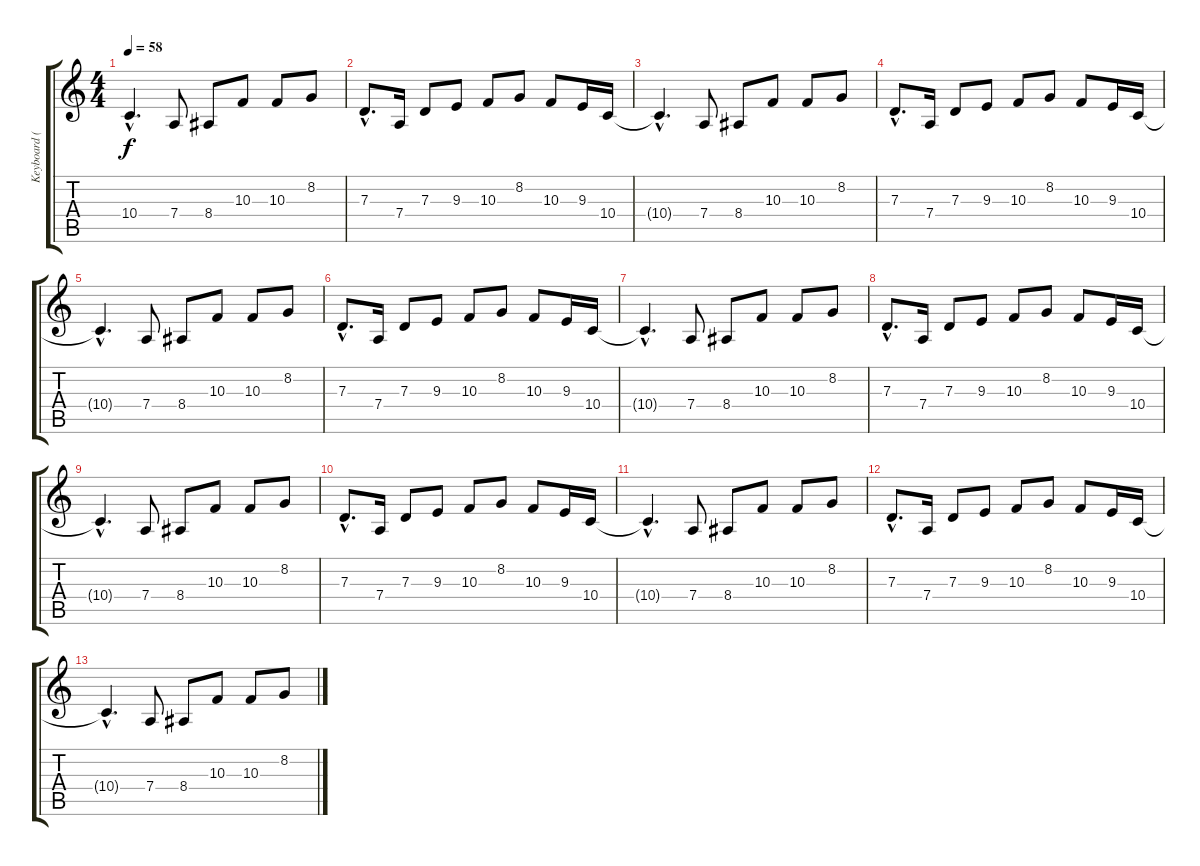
\track ("Keyboard (High Note)" "Keyboard (") {instrument stringensemble1}
\staff {score tabs}
\tuning (E4 B3 G3 D3 A2 E2) {hide}
\ts (4 4)
\tempo 58
\clef g2
\ks c
10.4{hac t}.4{d dy f} 7.4.8 8.4.8 10.3.8 10.3.8 8.2.8 |
7.3{hac}.8{d} 7.4.16 7.3.8 9.3.8 10.3.8 8.2.8 10.3.8 9.3.16 10.4.16 |
10.4{hac t}.4{d} 7.4.8 8.4.8 10.3.8 10.3.8 8.2.8 |
7.3{hac}.8{d} 7.4.16 7.3.8 9.3.8 10.3.8 8.2.8 10.3.8 9.3.16 10.4.16 |
10.4{hac t}.4{d} 7.4.8 8.4.8 10.3.8 10.3.8 8.2.8 |
7.3{hac}.8{d} 7.4.16 7.3.8 9.3.8 10.3.8 8.2.8 10.3.8 9.3.16 10.4.16 |
10.4{hac t}.4{d} 7.4.8 8.4.8 10.3.8 10.3.8 8.2.8 |
7.3{hac}.8{d} 7.4.16{volume 5} 7.3.8 9.3.8 10.3.8 8.2.8 10.3.8 9.3.16 10.4.16 |
10.4{hac t}.4{d} 7.4.8 8.4.8 10.3.8 10.3.8 8.2.8 |
7.3{hac}.8{d} 7.4.16 7.3.8 9.3.8 10.3.8 8.2.8 10.3.8 9.3.16 10.4.16 |
10.4{hac t}.4{d} 7.4.8 8.4.8 10.3.8 10.3.8 8.2.8 |
7.3{hac}.8{d} 7.4.16{volume 0} 7.3.8 9.3.8 10.3.8 8.2.8 10.3.8 9.3.16 10.4.16 |
10.4{hac t}.4{d} 7.4.8 8.4.8 10.3.8 10.3.8 8.2.8
